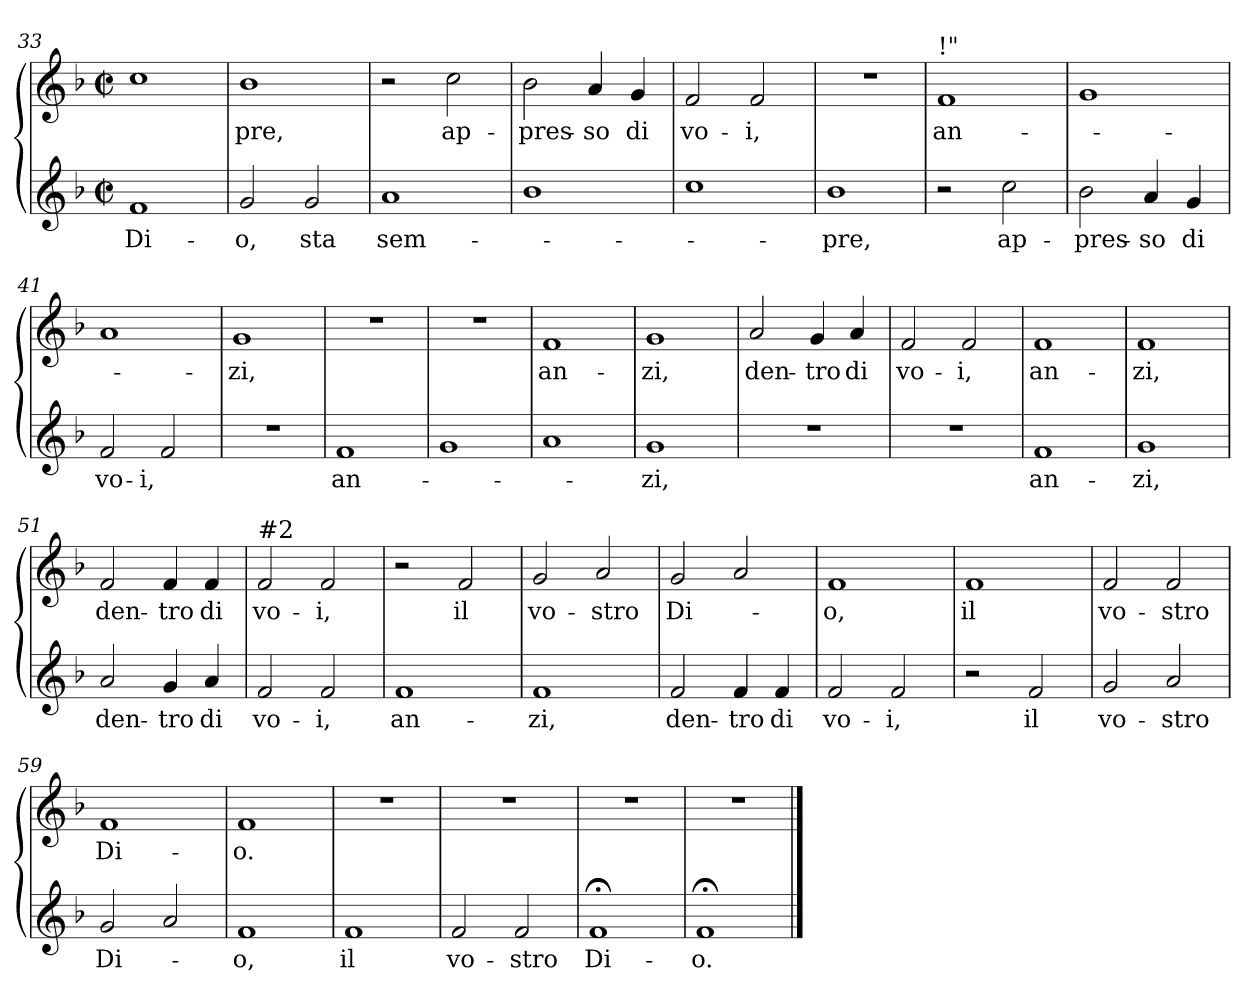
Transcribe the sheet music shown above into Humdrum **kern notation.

**kern	**text	**kern	**text
*part2	*part2	*part1	*part1
*staff2	*staff2	*staff1	*staff1
*clefG2	*	*clefG2	*
*k[b-]	*	*k[b-]	*
*F:	*	*F:	*
*M2/2	*	*M2/2	*
*met(c|)	*	*met(c|)	*
=33	=33	=33	=33
!	!LO:LY:b	!	!
1f	Di-	1cc	.
=34	=34	=34	=34
!	!LO:LY:b	!	!LO:LY:b
2g/	-o,	1b-	-pre,
!	!LO:LY:b	!	!
2g/	sta	.	.
=35	=35	=35	=35
!	!LO:LY:b	!	!
1a	sem-	2r	.
!	!	!	!LO:LY:b
.	.	2cc\	ap-
=36	=36	=36	=36
!	!	!	!LO:LY:b
1b-	.	2b-\	-pres-
!	!	!	!LO:LY:b
.	.	4a/	-so
!	!	!	!LO:LY:b
.	.	4g/	di
=37	=37	=37	=37
!	!	!	!LO:LY:b
1cc	.	2f/	vo-
!	!	!	!LO:LY:b
.	.	2f/	-i,
=38	=38	=38	=38
!	!LO:LY:b	!	!
1b-	-pre,	1r	.
!!LO:LB:g=z
=39	=39	=39	=39
!	!	!LO:TX:a:t=!"	!
!	!	!	!LO:LY:b
2r	.	1f	an-
!	!LO:LY:b	!	!
2cc\	ap-	.	.
=40	=40	=40	=40
!	!LO:LY:b	!	!
2b-\	-pres-	1g	.
!	!LO:LY:b	!	!
4a/	-so	.	.
!	!LO:LY:b	!	!
4g/	di	.	.
=41	=41	=41	=41
!	!LO:LY:b	!	!
2f/	vo-	1a	.
!	!LO:LY:b	!	!
2f/	-i,	.	.
=42	=42	=42	=42
!	!	!	!LO:LY:b
1r	.	1g	-zi,
=43	=43	=43	=43
!	!LO:LY:b	!	!
1f	an-	1r	.
=44	=44	=44	=44
1g	.	1r	.
=45	=45	=45	=45
!	!	!	!LO:LY:b
1a	.	1f	an-
=46	=46	=46	=46
!	!LO:LY:b	!	!LO:LY:b
1g	-zi,	1g	-zi,
=47	=47	=47	=47
!	!	!	!LO:LY:b
1r	.	2a/	den-
!	!	!	!LO:LY:b
.	.	4g/	-tro
!	!	!	!LO:LY:b
.	.	4a/	di
=48	=48	=48	=48
!	!	!	!LO:LY:b
1r	.	2f/	vo-
!	!	!	!LO:LY:b
.	.	2f/	-i,
=49	=49	=49	=49
!	!LO:LY:b	!	!LO:LY:b
1f	an-	1f	an-
=50	=50	=50	=50
!	!LO:LY:b	!	!LO:LY:b
1g	-zi,	1f	-zi,
=51	=51	=51	=51
!	!LO:LY:b	!	!LO:LY:b
2a/	den-	2f/	den-
!	!LO:LY:b	!	!LO:LY:b
4g/	-tro	4f/	-tro
!	!LO:LY:b	!	!LO:LY:b
4a/	di	4f/	di
!!LO:LB:g=z
=52	=52	=52	=52
!	!	!LO:TX:a:t=#2	!
!	!LO:LY:b	!	!LO:LY:b
2f/	vo-	2f/	vo-
!	!LO:LY:b	!	!LO:LY:b
2f/	-i,	2f/	-i,
=53	=53	=53	=53
!	!LO:LY:b	!	!
1f	an-	2r	.
!	!	!	!LO:LY:b
.	.	2f/	il
=54	=54	=54	=54
!	!LO:LY:b	!	!LO:LY:b
1f	-zi,	2g/	vo-
!	!	!	!LO:LY:b
.	.	2a/	-stro
=55	=55	=55	=55
!	!LO:LY:b	!	!LO:LY:b
2f/	den-	2g/	Di-
!	!LO:LY:b	!	!
4f/	-tro	2a/	.
!	!LO:LY:b	!	!
4f/	di	.	.
=56	=56	=56	=56
!	!LO:LY:b	!	!LO:LY:b
2f/	vo-	1f	-o,
!	!LO:LY:b	!	!
2f/	-i,	.	.
=57	=57	=57	=57
!	!	!	!LO:LY:b
2r	.	1f	il
!	!LO:LY:b	!	!
2f/	il	.	.
=58	=58	=58	=58
!	!LO:LY:b	!	!LO:LY:b
2g/	vo-	2f/	vo-
!	!LO:LY:b	!	!LO:LY:b
2a/	-stro	2f/	-stro
=59	=59	=59	=59
!	!LO:LY:b	!	!LO:LY:b
2g/	Di-	1f	Di-
2a/	.	.	.
=60	=60	=60	=60
!	!LO:LY:b	!	!LO:LY:b
1f	-o,	1f	-o.
=61	=61	=61	=61
!	!LO:LY:b	!	!
1f	il	1r	.
=62	=62	=62	=62
!	!LO:LY:b	!	!
2f/	vo-	1r	.
!	!LO:LY:b	!	!
2f/	-stro	.	.
=63	=63	=63	=63
!	!LO:LY:b	!	!
1f;	Di-	1r	.
=64	=64	=64	=64
!	!LO:LY:b	!	!
1f;	-o.	1r	.
==	==	==	==
*-	*-	*-	*-
